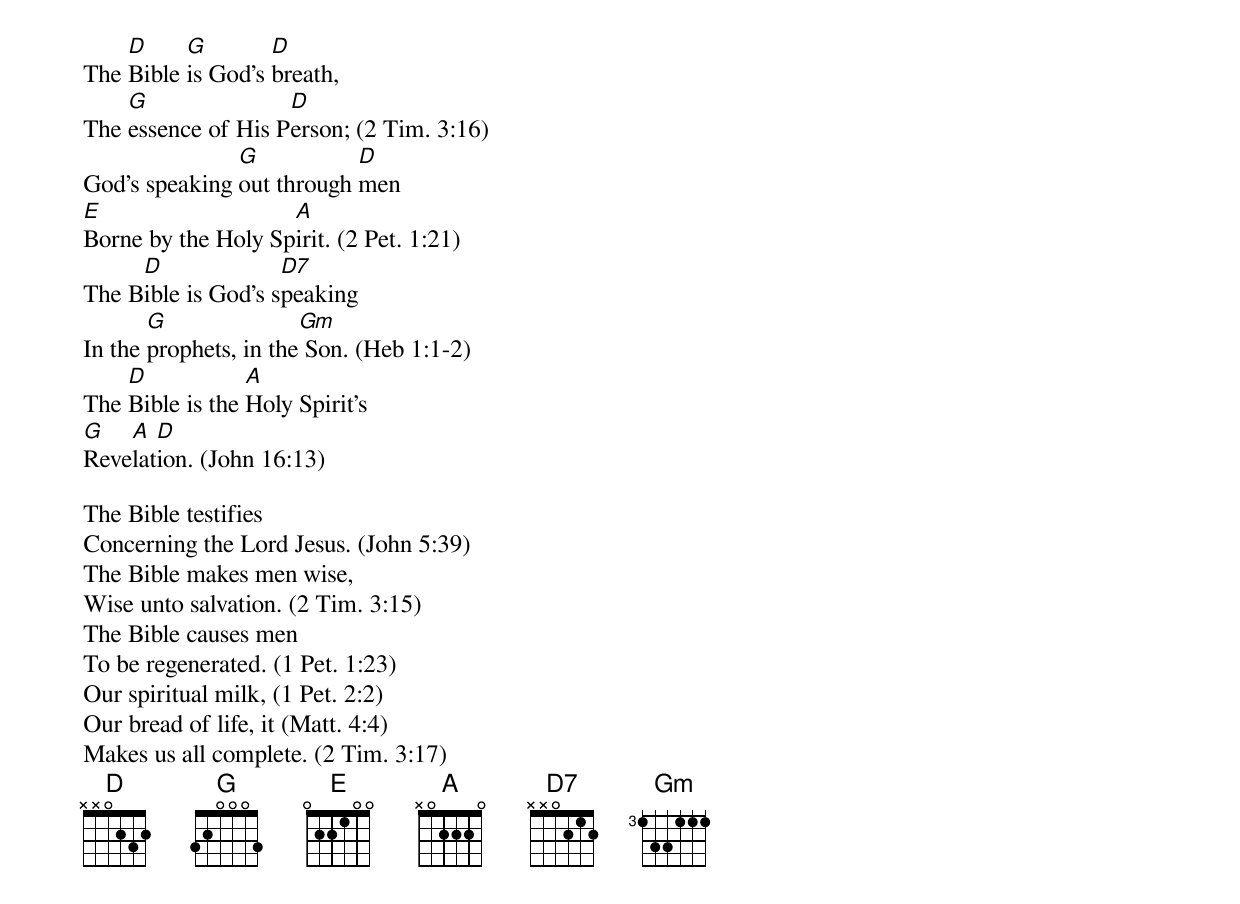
The [D]Bible [G]is God’s [D]breath,
The [G]essence of His P[D]erson; (2 Tim. 3:16)
God’s speaking [G]out through [D]men
[E]Borne by the Holy Sp[A]irit. (2 Pet. 1:21)
The B[D]ible is God’s s[D7]peaking
In the [G]prophets, in the[Gm] Son. (Heb 1:1-2)
The [D]Bible is the [A]Holy Spirit’s
[G]Reve[A]lat[D]ion. (John 16:13)

The Bible testifies
Concerning the Lord Jesus. (John 5:39)
The Bible makes men wise,
Wise unto salvation. (2 Tim. 3:15)
The Bible causes men
To be regenerated. (1 Pet. 1:23)
Our spiritual milk, (1 Pet. 2:2)
Our bread of life, it (Matt. 4:4)
Makes us all complete. (2 Tim. 3:17)
